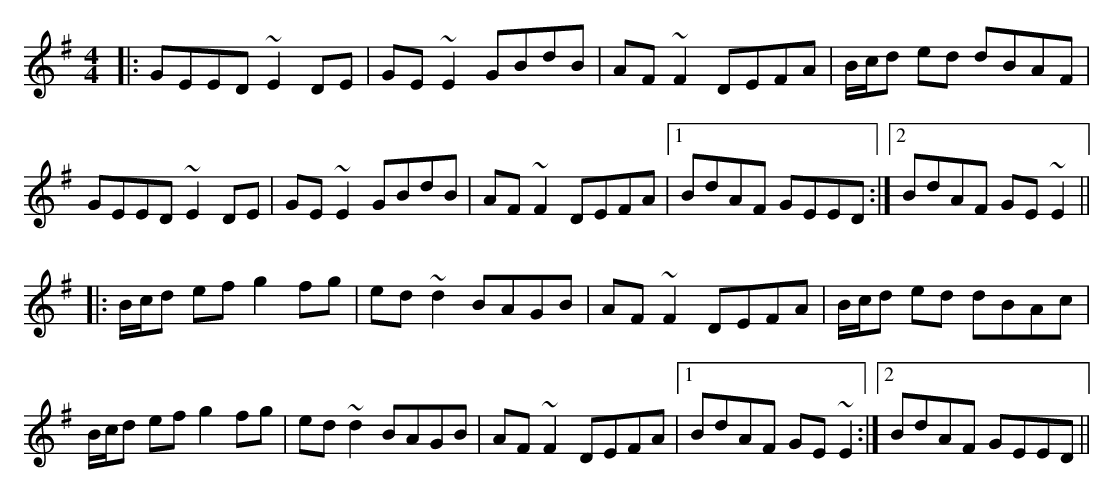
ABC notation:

X:1
M:4/4
K:Emin
|:GEED ~E2DE|GE~E2 GBdB|AF~F2 DEFA|B/c/d ed dBAF|
GEED ~E2DE|GE~E2 GBdB|AF~F2 DEFA|1 BdAF GEED:|2 BdAF GE~E2||
|:B/c/d ef g2fg|ed~d2 BAGB|AF~F2 DEFA|B/c/d ed dBAc|
B/c/d ef g2fg|ed~d2 BAGB|AF~F2 DEFA|1 BdAF GE~E2:|2 BdAF GEED||
